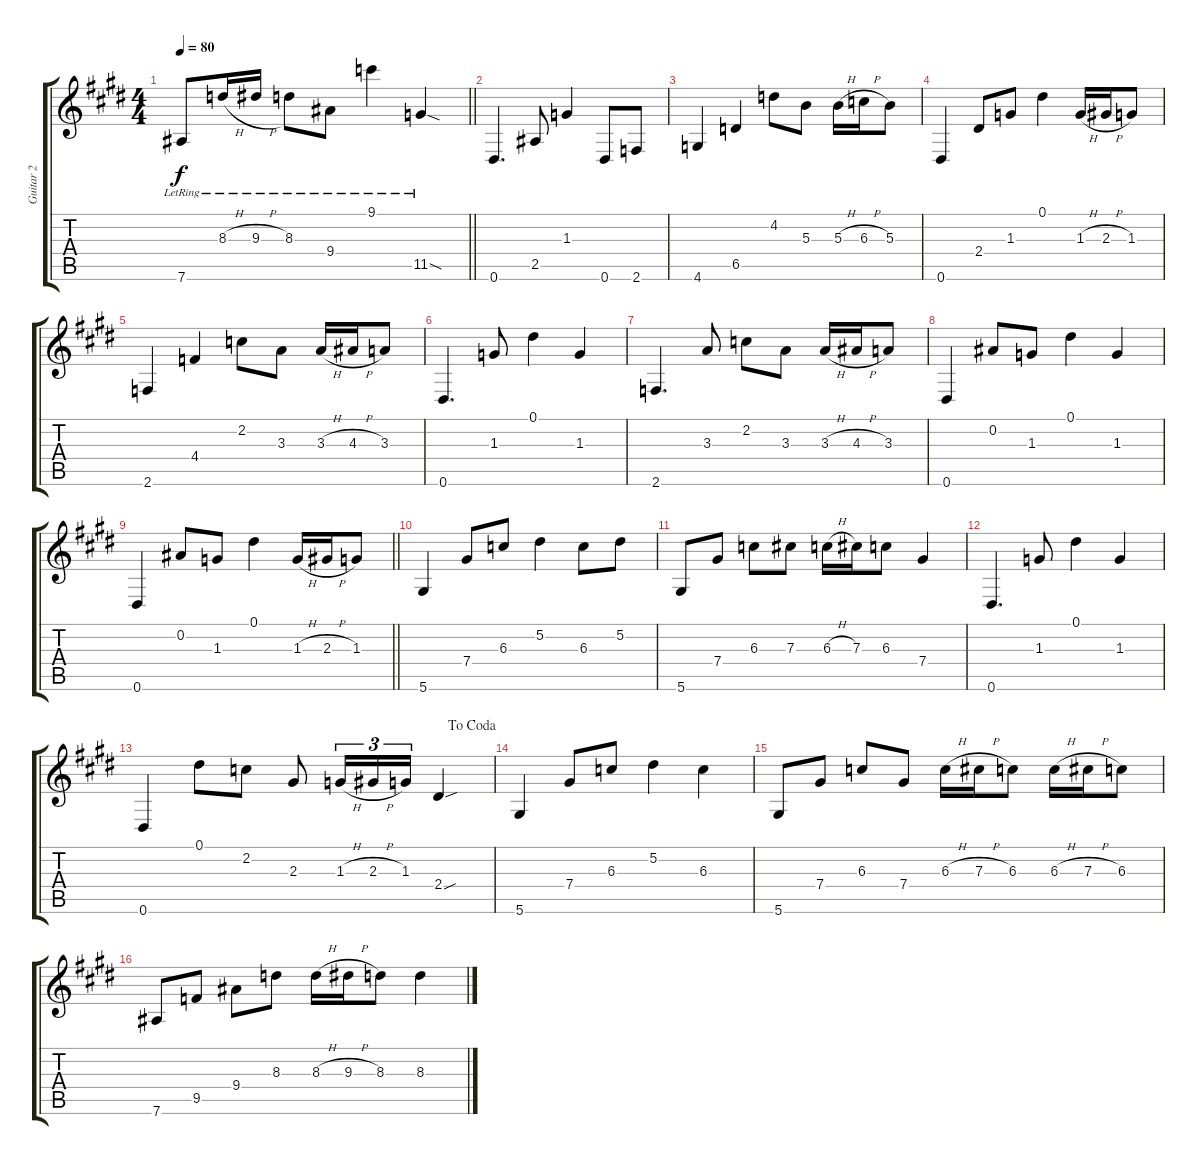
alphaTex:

\track ("Guitar 2" "Guitar 2") {instrument distortionguitar}
\staff {score tabs}
\tuning (Eb4 Bb3 Gb3 Db3 Ab2 Eb2) {hide}
\ts (4 4)
\tempo 80
\clef g2
\barLineRight lightlight
\ks c#minor
7.6{lr}.8{dy f} 8.3{h lr}.16 9.3{h lr}.16 8.3{lr}.8 9.4{lr}.8 9.1{lr}.4 11.5{sod lr}.4 |
\ks e
0.6.4{d} 2.5.8 1.3.4 0.6.8 2.6.8 |
\ks c#minor
4.6.4 6.5.4 4.2.8 5.3.8 5.3{h}.16 6.3{h}.16 5.3.8 |
0.6.4 2.4.8 1.3.8 0.1.4 1.3{h}.16 2.3{h}.16 1.3.8 |
2.6.4 4.4.4 2.2.8 3.3.8 3.3{h}.16 4.3{h}.16 3.3.8 |
\ks e
0.6.4{d} 1.3.8 0.1.4 1.3.4 |
\ks c#minor
2.6.4{d} 3.3.8 2.2.8 3.3.8 3.3{h}.16 4.3{h}.16 3.3.8 |
0.6.4 0.2.8 1.3.8 0.1.4 1.3.4 |
\barLineRight lightlight
0.6.4 0.2.8 1.3.8 0.1.4 1.3{h}.16 2.3{h}.16 1.3.8 |
\ks e
5.6.4 7.4.8 6.3.8 5.2.4 6.3.8 5.2.8 |
\ks c#minor
5.6.8 7.4.8 6.3.8 7.3.8 6.3{h}.16 7.3.16 6.3.8 7.4.4 |
0.6.4{d} 1.3.8 0.1.4 1.3.4 |
\jump dacoda
0.6.4 0.1.8 2.2.8 2.3.8 1.3{h}.16{tu (3 2)} 2.3{h}.16{tu (3 2)} 1.3.16{tu (3 2)} 2.4{sou}.4 |
\ks e
5.6.4 7.4.8 6.3.8 5.2.4 6.3.4 |
\ks c#minor
5.6.8 7.4.8 6.3.8 7.4.8 6.3{h}.16 7.3{h}.16 6.3.8 6.3{h}.16 7.3{h}.16 6.3.8 |
7.6.8 9.5.8 9.4.8 8.3.8 8.3{h}.16 9.3{h}.16 8.3.8 8.3.4
